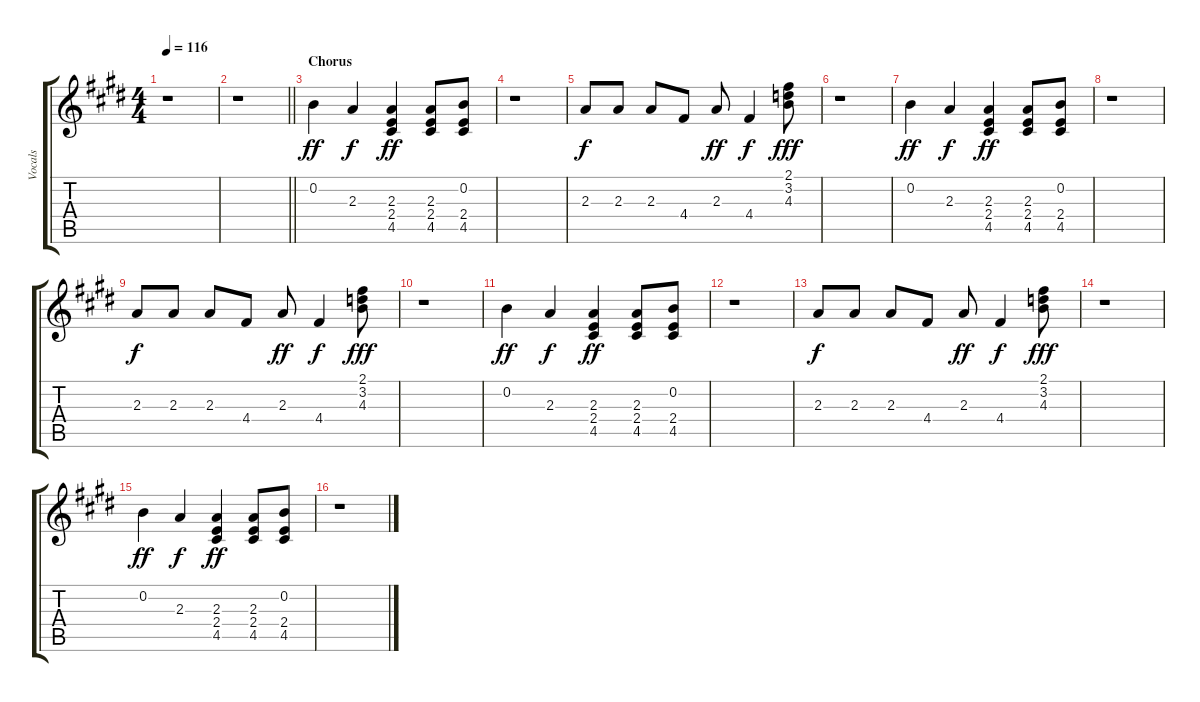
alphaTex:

\track ("Vocals" "Vocals") {instrument electricguitarclean}
\staff {score tabs}
\tuning (E4 B3 G3 D3 A2 E2) {hide}
\ts (4 4)
\tempo 116
\clef g2
\ks e
r.1{dy fff} |
\barLineRight lightlight
r.1 |
\section ("" "Chorus")
0.2.4{dy ff} 2.3.4{dy f} (2.3 2.4 4.5).4{dy ff} (2.3 2.4 4.5).8 (0.2 2.4 4.5).8 |
r.1 |
2.3.8{dy f} 2.3.8 2.3.8 4.4.8 2.3.8{dy ff} 4.4.4{dy f} (2.1 3.2 4.3).8{dy fff} |
r.1 |
0.2.4{dy ff} 2.3.4{dy f} (2.3 2.4 4.5).4{dy ff} (2.3 2.4 4.5).8 (0.2 2.4 4.5).8 |
r.1 |
2.3.8{dy f} 2.3.8 2.3.8 4.4.8 2.3.8{dy ff} 4.4.4{dy f} (2.1 3.2 4.3).8{dy fff} |
r.1 |
0.2.4{dy ff} 2.3.4{dy f} (2.3 2.4 4.5).4{dy ff} (2.3 2.4 4.5).8 (0.2 2.4 4.5).8 |
r.1 |
2.3.8{dy f} 2.3.8 2.3.8 4.4.8 2.3.8{dy ff} 4.4.4{dy f} (2.1 3.2 4.3).8{dy fff} |
r.1 |
0.2.4{dy ff} 2.3.4{dy f} (2.3 2.4 4.5).4{dy ff} (2.3 2.4 4.5).8 (0.2 2.4 4.5).8 |
r.1
